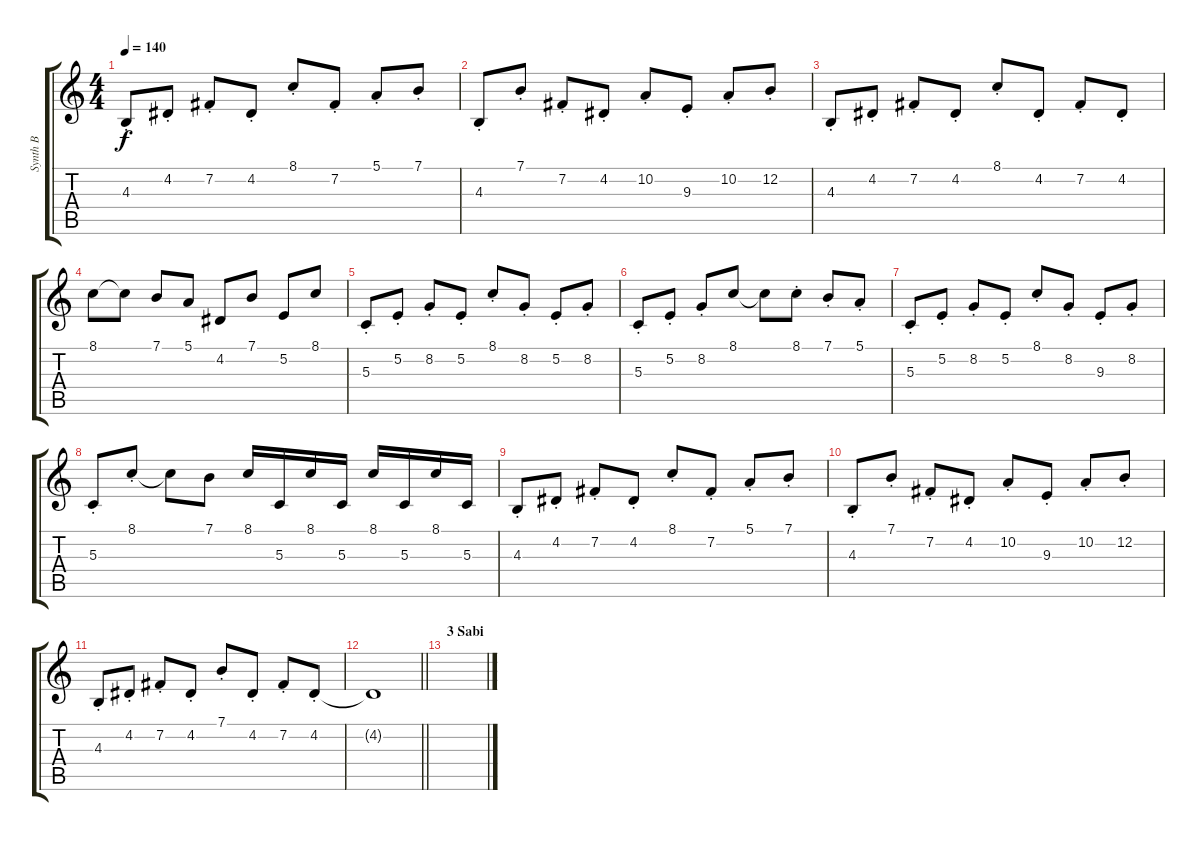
\track ("Synth B" "Synth B") {instrument orchestralharp}
\staff {score tabs}
\tuning (E4 B3 G3 D3 A2 E2) {hide}
\ts (4 4)
\tempo 140
\clef g2
\ks c
4.3{st}.8{dy f} 4.2{st}.8 7.2{st}.8 4.2{st}.8 8.1{st}.8 7.2{st}.8 5.1{st}.8 7.1{st}.8 |
4.3{st}.8 7.1{st}.8 7.2{st}.8 4.2{st}.8 10.2{st}.8 9.3{st}.8 10.2{st}.8 12.2{st}.8 |
4.3{st}.8 4.2{st}.8 7.2{st}.8 4.2{st}.8 8.1{st}.8 4.2{st}.8 7.2{st}.8 4.2{st}.8 |
8.1.8 8.1{t}.8 7.1.8 5.1.8 4.2.8 7.1.8 5.2.8 8.1.8 |
5.3{st}.8 5.2{st}.8 8.2{st}.8 5.2{st}.8 8.1{st}.8 8.2{st}.8 5.2{st}.8 8.2{st}.8 |
5.3{st}.8 5.2{st}.8 8.2{st}.8 8.1.8 8.1{t}.8 8.1{st}.8 7.1{st}.8 5.1{st}.8 |
5.3{st}.8 5.2{st}.8 8.2{st}.8 5.2{st}.8 8.1{st}.8 8.2{st}.8 9.3{st}.8 8.2{st}.8 |
5.3{st}.8 8.1{st}.8 8.1{t}.8 7.1.8 8.1.16 5.3.16 8.1.16 5.3.16 8.1.16 5.3.16 8.1.16 5.3.16 |
4.3{st}.8 4.2{st}.8 7.2{st}.8 4.2{st}.8 8.1{st}.8 7.2{st}.8 5.1{st}.8 7.1{st}.8 |
4.3{st}.8 7.1{st}.8 7.2{st}.8 4.2{st}.8 10.2{st}.8 9.3{st}.8 10.2{st}.8 12.2{st}.8 |
4.3{st}.8 4.2{st}.8 7.2{st}.8 4.2{st}.8 7.1{st}.8 4.2{st}.8 7.2{st}.8 4.2{st}.8 |
\barLineRight lightlight
4.2{t}.1 |
\section ("" "3 Sabi")
